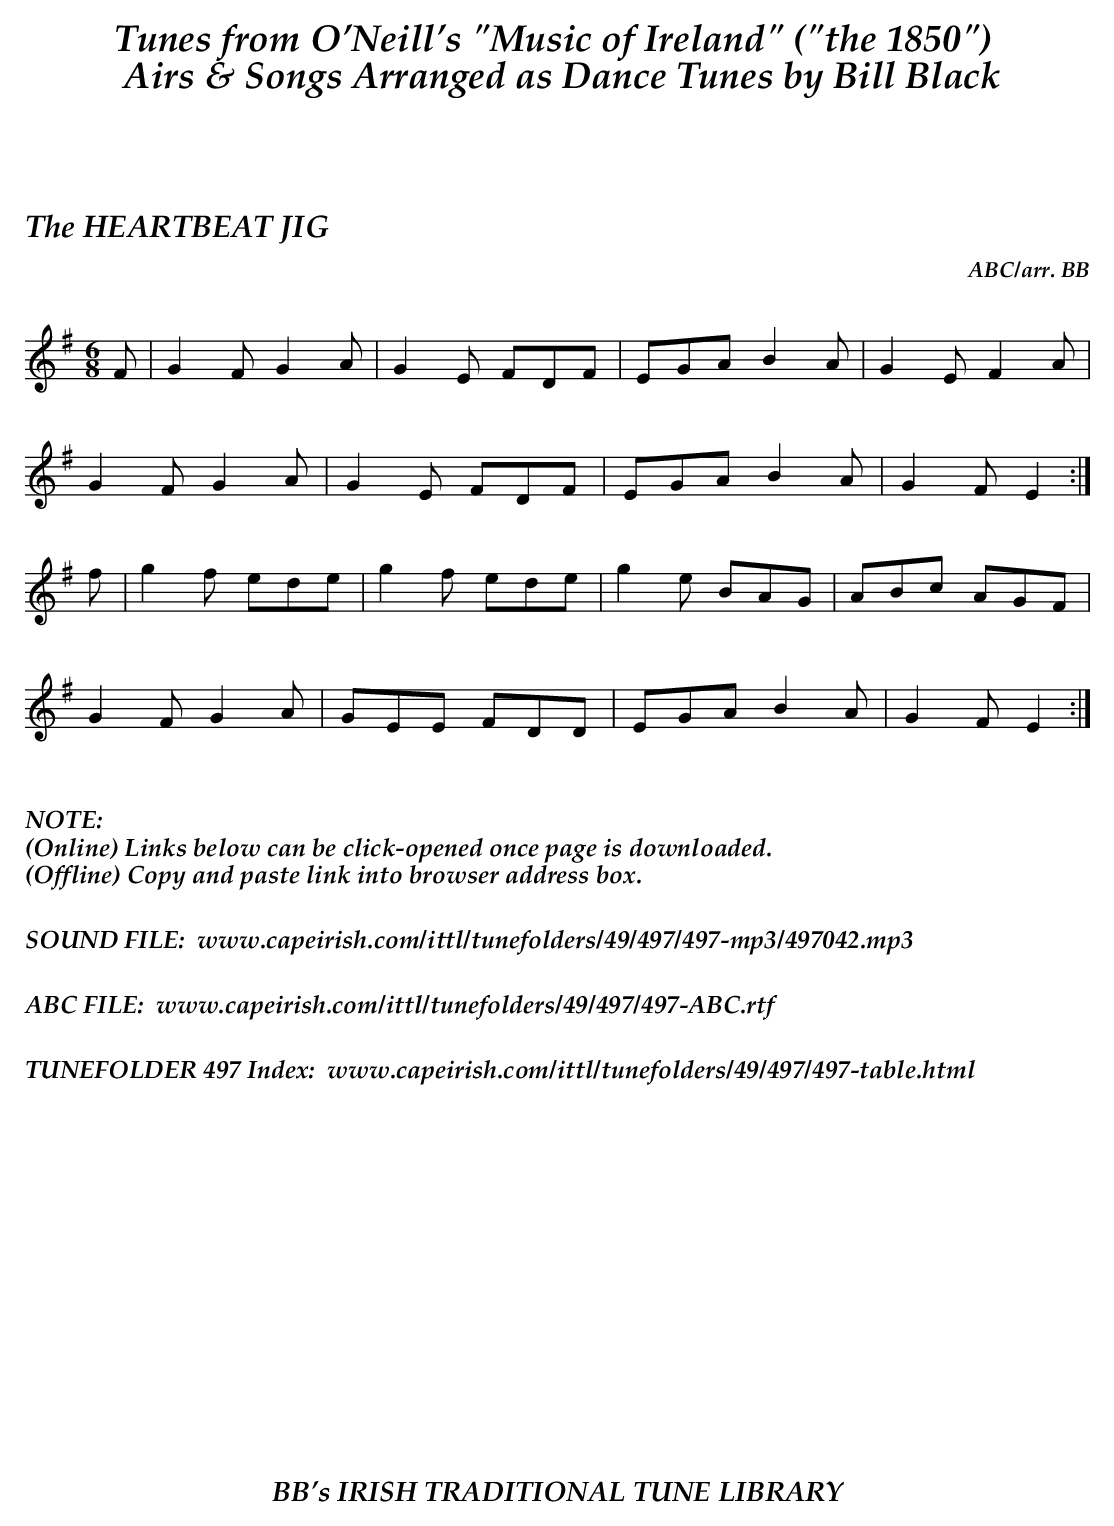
X:1
T:HEARTBEAT JIG, The
C:ABC/arr. BB
M:6/8
L:1/8
K:Em
F|G2F G2A|G2E FDF|EGA B2A|G2E F2A|
G2F G2A|G2E FDF|EGA B2A|G2F E2 :|
f|g2f ede|g2f ede|g2e BAG|ABc AGF|
G2F G2A|GEE FDD|EGA B2A|G2F E2 :|
%%vskip .3in
%%textoption left
%%textfont "Palatino-BoldItalic" 16
%%begintext
%%NOTE:
(Online) Links below can be click-opened once page is downloaded.
(Offline) Copy and paste link into browser address box.
%%
%%
SOUND FILE:  www.capeirish.com/ittl/tunefolders/49/497/497-mp3/497042.mp3
%%
%%
ABC FILE:  www.capeirish.com/ittl/tunefolders/49/497/497-ABC.rtf
%%
%%
TUNEFOLDER 497 Index:  www.capeirish.com/ittl/tunefolders/49/497/497-table.html
